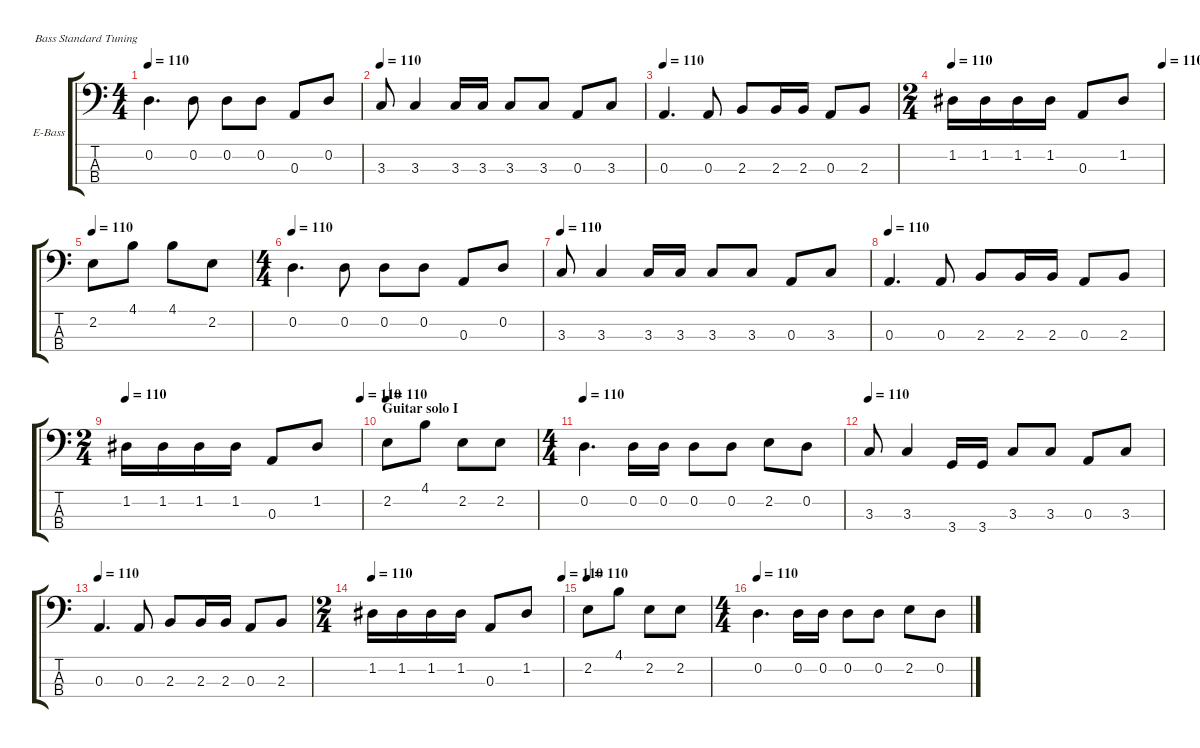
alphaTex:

\hideDynamics
\bracketExtendMode groupsimilarinstruments
\firstSystemTrackNameOrientation horizontal
\otherSystemsTrackNameOrientation horizontal
\track ("Bass" "E-Bass") {multiBarRest instrument electricbassfinger}
\staff {score tabs}
\tuning (G2 D2 A1 E1)
\ts (4 4)
\tempo 110
\clef f4
\ks c
0.2.4{d dy fff} 0.2.8 0.2.8 0.2.8 0.3.8 0.2.8 |
\tempo 110
3.3.8 3.3.4 3.3.16 3.3.16 3.3.8 3.3.8 0.3.8 3.3.8 |
\tempo 110
0.3.4{d} 0.3.8 2.3.8 2.3.16 2.3.16 0.3.8 2.3.8 |
\ts (2 4)
\tempo 110
\tempo (110 1)
1.2.16 1.2.16 1.2.16 1.2.16 0.3.8 1.2.8 |
\tempo 110
2.2.8 4.1.8 4.1.8 2.2.8 |
\ts (4 4)
\tempo 110
0.2.4{d} 0.2.8 0.2.8 0.2.8 0.3.8 0.2.8 |
\tempo 110
3.3.8 3.3.4 3.3.16 3.3.16 3.3.8 3.3.8 0.3.8 3.3.8 |
\tempo 110
0.3.4{d} 0.3.8 2.3.8 2.3.16 2.3.16 0.3.8 2.3.8 |
\ts (2 4)
\tempo 110
\tempo (110 1)
1.2.16 1.2.16 1.2.16 1.2.16 0.3.8 1.2.8 |
\section ("" "Guitar solo I")
\tempo 110
2.2.8 4.1.8 2.2.8 2.2.8 |
\ts (4 4)
\tempo 110
0.2.4{d} 0.2.16 0.2.16 0.2.8 0.2.8 2.2.8 0.2.8 |
\tempo 110
3.3.8 3.3.4 3.4.16 3.4.16 3.3.8 3.3.8 0.3.8 3.3.8 |
\tempo 110
0.3.4{d} 0.3.8 2.3.8 2.3.16 2.3.16 0.3.8 2.3.8 |
\ts (2 4)
\tempo 110
\tempo (110 1)
1.2.16 1.2.16 1.2.16 1.2.16 0.3.8 1.2.8 |
\tempo 110
2.2.8 4.1.8 2.2.8 2.2.8 |
\ts (4 4)
\tempo 110
0.2.4{d} 0.2.16 0.2.16 0.2.8 0.2.8 2.2.8 0.2.8
